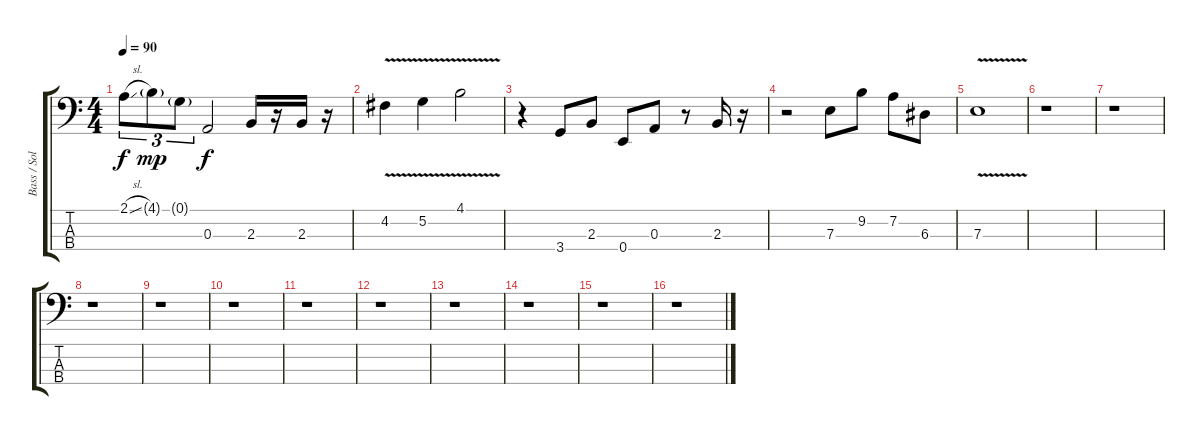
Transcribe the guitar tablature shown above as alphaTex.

\track ("Bass / Solo" "Bass / Sol") {instrument electricbassfinger}
\staff {score tabs}
\tuning (G2 D2 A1 E1) {hide}
\ts (4 4)
\tempo 90
\clef f4
\ks c
2.1{sl}.8{tu (3 2) dy f} 4.1{g}.8{tu (3 2) dy mp} 0.1{g}.8{tu (3 2)} 0.3.2{dy f} 2.3.16 r.16 2.3.16 r.16 |
4.2{v}.4 5.2{v}.4 4.1{v}.2 |
r.4 3.4.8 2.3.8 0.4.8 0.3.8 r.8 2.3.16 r.16 |
r.2 7.3.8 9.2.8 7.2.8 6.3.8 |
7.3{v}.1 |
r.1 |
r.1 |
r.1 |
r.1 |
r.1 |
r.1 |
r.1 |
r.1 |
r.1 |
r.1 |
r.1
